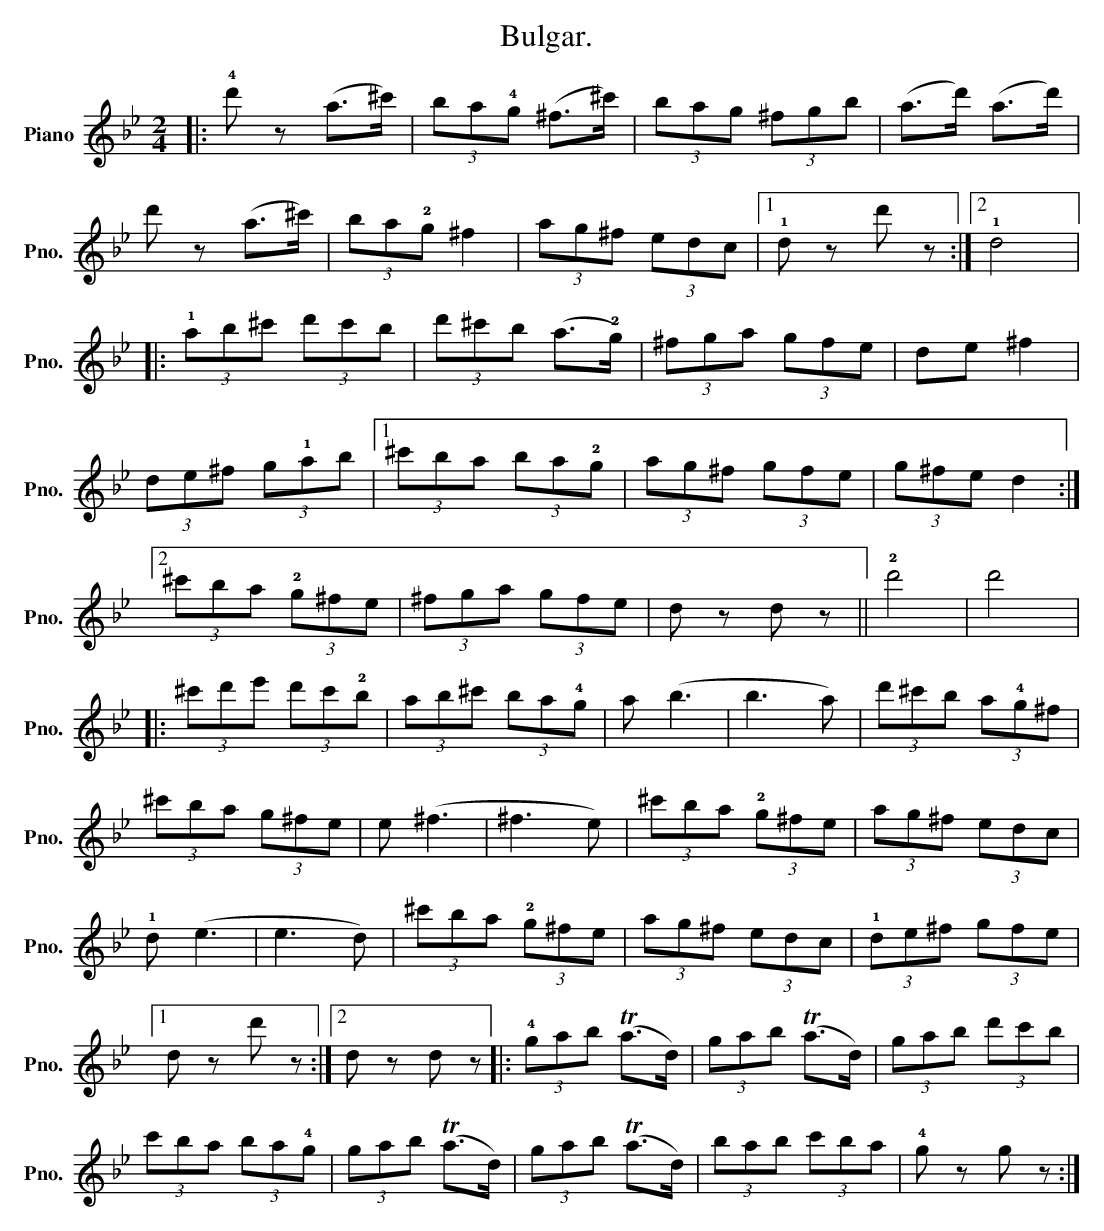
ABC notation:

X:1
T:Bulgar.
L:1/8
M:2/4
K:Gmin
V:1 treble nm="Piano" snm="Pno."
V:1
|: !4!d' z (a>^c') | (3ba!4!g (^f>^c') | (3bag (3^fgb | (a>d') (a>d') |$ d' z (a>^c') | %5
 (3ba!2!g ^f2 | (3ag^f (3edc |1 !1!d z d' z :|2 !1!d4 |:$ (3!1!ab^c' (3d'c'b | (3d'^c'b (a>!2!g) | %11
 (3^fga (3gfe | de ^f2 |$ (3de^f (3g!1!ab |1 (3^c'ba (3ba!2!g | (3ag^f (3gfe | (3g^fe d2 :|2$ %17
 (3^c'ba (3!2!g^fe | (3^fga (3gfe | d z d z || !2!d'4 | d'4 |:$ (3^c'd'e' (3d'c'!2!b | %23
 (3ab^c' (3ba!4!g | a (b3 | b3 a) | (3d'^c'b (3a!4!g^f |$ (3^c'ba (3g^fe | e (^f3 | ^f3 e) | %30
 (3^c'ba (3!2!g^fe | (3ag^f (3edc |$ !1!d (e3 | e3 d) | (3^c'ba (3!2!g^fe | (3ag^f (3edc | %36
 (3!1!de^f (3gfe |1$ d z d' z :|2 d z d z |: (3!4!gab (Ta>d) | (3gab (Ta>d) | (3gab (3d'c'b |$ %42
 (3c'ba (3ba!4!g | (3gab (Ta>d) | (3gab (Ta>d) | (3bab (3c'ba | !4!g z g z :| %47
